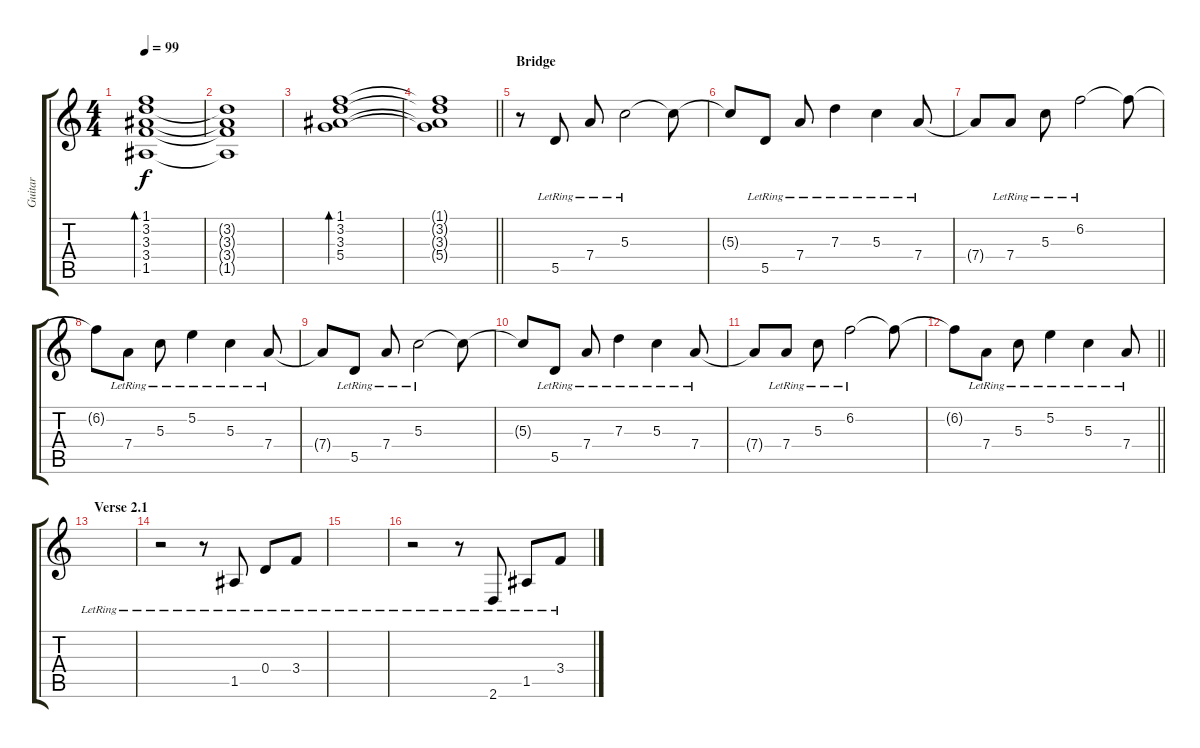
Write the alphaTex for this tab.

\track ("Guitar" "Guitar") {instrument electricguitarjazz}
\staff {score tabs}
\tuning (E4 B3 G3 D3 A2 C2) {hide}
\ts (4 4)
\tempo 99
\clef g2
\ks c
(1.1 3.2 3.3 3.4 1.5).1{bd 240 dy f} |
(3.2{t} 3.3{t} 3.4{t} 1.5{t}).1 |
(1.1 3.2 3.3 5.4).1{bd 240} |
\barLineRight lightlight
(1.1{t} 3.2{t} 3.3{t} 5.4{t}).1 |
\section ("" "Bridge")
r.8 5.5{lr}.8 7.4{lr}.8 5.3{lr}.2 5.3{t}.8 |
5.3{t}.8 5.5{lr}.8 7.4{lr}.8 7.3{lr}.4 5.3{lr}.4 7.4{lr}.8 |
7.4{t}.8 7.4{lr}.8 5.3{lr}.8 6.2{lr}.2 6.2{t}.8 |
6.2{t}.8 7.4{lr}.8 5.3{lr}.8 5.2{lr}.4 5.3{lr}.4 7.4{lr}.8 |
7.4{t}.8 5.5{lr}.8 7.4{lr}.8 5.3{lr}.2 5.3{t}.8 |
5.3{t}.8 5.5{lr}.8 7.4{lr}.8 7.3{lr}.4 5.3{lr}.4 7.4{lr}.8 |
7.4{t}.8 7.4{lr}.8 5.3{lr}.8 6.2{lr}.2 6.2{t}.8 |
\barLineRight lightlight
6.2{t}.8 7.4{lr}.8 5.3{lr}.8 5.2{lr}.4 5.3{lr}.4 7.4{lr}.8 |
\section ("" "Verse 2.1")
|
r.2 r.8 1.5{lr}.8 0.4{lr}.8 3.4{lr}.8 |
|
r.2 r.8 2.6{lr}.8 1.5{lr}.8 3.4{lr}.8
